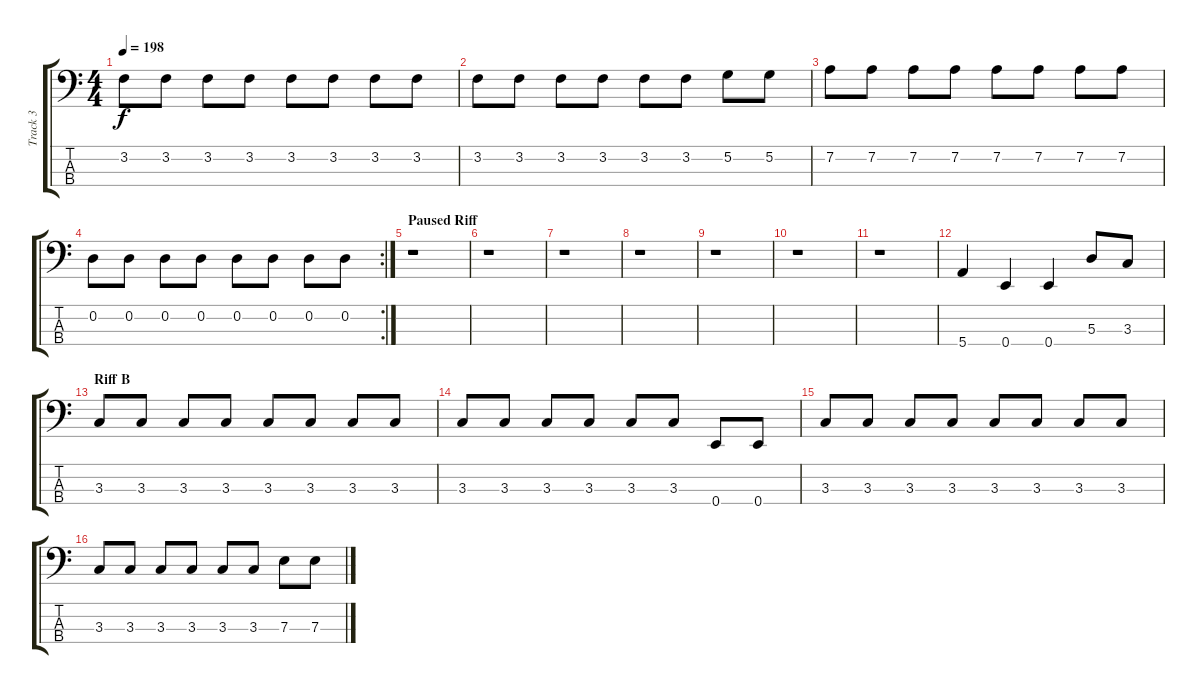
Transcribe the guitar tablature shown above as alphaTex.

\track ("Track 3" "Track 3") {instrument electricbassfinger}
\staff {score tabs}
\tuning (G2 D2 A1 E1) {hide}
\ts (4 4)
\tempo 198
\clef f4
\ks c
3.2.8{dy f} 3.2.8 3.2.8 3.2.8 3.2.8 3.2.8 3.2.8 3.2.8 |
3.2.8 3.2.8 3.2.8 3.2.8 3.2.8 3.2.8 5.2.8 5.2.8 |
7.2.8 7.2.8 7.2.8 7.2.8 7.2.8 7.2.8 7.2.8 7.2.8 |
\rc 2
0.2.8 0.2.8 0.2.8 0.2.8 0.2.8 0.2.8 0.2.8 0.2.8 |
\section ("" "Paused Riff")
r.1 |
r.1 |
r.1 |
r.1 |
r.1 |
r.1 |
r.1 |
5.4.4 0.4.4 0.4.4 5.3.8 3.3.8 |
\section ("" "Riff B")
3.3.8 3.3.8 3.3.8 3.3.8 3.3.8 3.3.8 3.3.8 3.3.8 |
3.3.8 3.3.8 3.3.8 3.3.8 3.3.8 3.3.8 0.4.8 0.4.8 |
3.3.8 3.3.8 3.3.8 3.3.8 3.3.8 3.3.8 3.3.8 3.3.8 |
3.3.8 3.3.8 3.3.8 3.3.8 3.3.8 3.3.8 7.3.8 7.3.8
